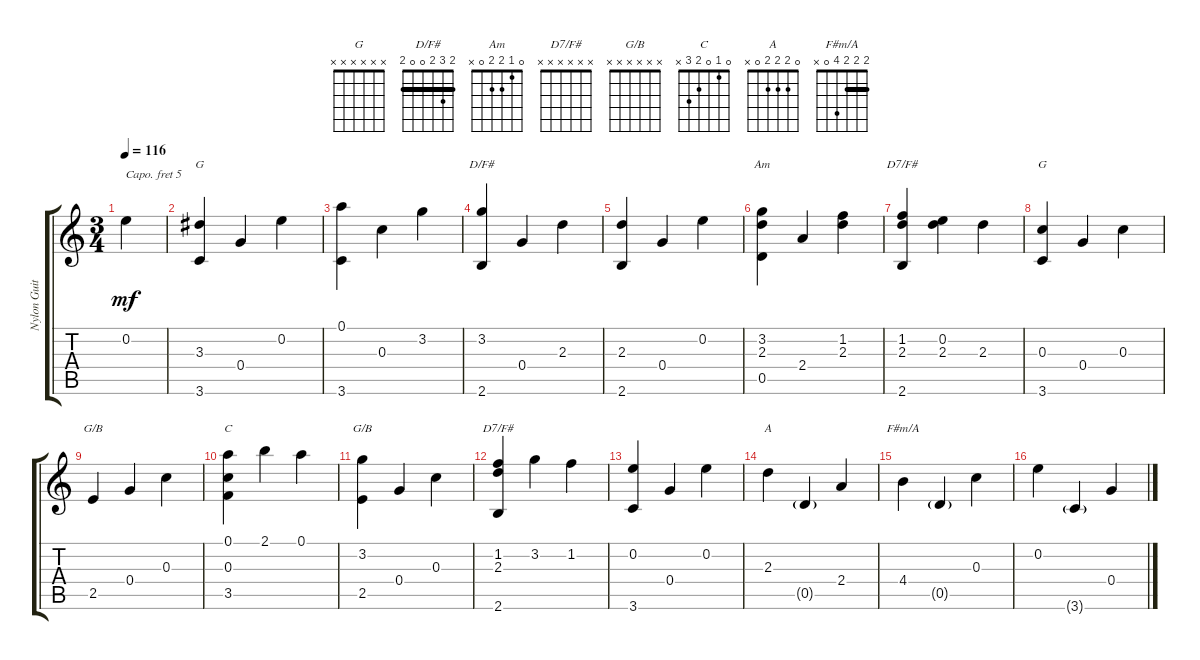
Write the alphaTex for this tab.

\track ("Nylon Guitar" "Nylon Guit") {instrument acousticguitarnylon}
\staff {score tabs}
\capo 5
\tuning (E4 B3 G3 D3 A2 E2) {hide}
\chord ("G" 3 0 0 0 2 3)
\chord ("D/F#" 2 3 2 0 0 2) {barre 2}
\chord ("Am" 0 1 2 2 0 x)
\chord ("D7/F#" 2 1 2 0 0 2)
\chord ("G" x x x x x x)
\chord ("G/B" 3 3 0 0 2 x) {barre 3}
\chord ("C" 0 1 0 2 3 x)
\chord ("G/B" x x x x x x)
\chord ("D7/F#" x x x x x x)
\chord ("A" 0 2 2 2 0 x)
\chord ("F#m/A" 2 2 2 4 0 x) {barre 2}
\ts (3 4)
\tempo 116
\clef g2
\ks c
0.2.4{dy mf instrument acousticguitarnylon} |
(3.3 3.6).4{ch "G"} 0.4.4 0.2.4 |
(0.1 3.6).4 0.3.4 3.2.4 |
(3.2 2.6).4{ch "D/F#"} 0.4.4 2.3.4 |
(2.3 2.6).4 0.4.4 0.2.4 |
(3.2 2.3 0.5).4{ch "Am"} 2.4.4 (1.2 2.3).4 |
(1.2 2.3 2.6).4{ch "D7/F#"} (0.2 2.3).4 2.3.4 |
(0.3 3.6).4{ch "G"} 0.4.4 0.3.4 |
2.5.4{ch "G/B"} 0.4.4 0.3.4 |
(0.1 0.3 3.5).4{ch "C"} 2.1.4 0.1.4 |
(3.2 2.5).4{ch "G/B"} 0.4.4 0.3.4 |
(1.2 2.3 2.6).4{ch "D7/F#"} 3.2.4 1.2.4 |
(0.2 3.6).4 0.4.4 0.2.4 |
2.3.4{ch "A"} 0.5{g}.4 2.4.4 |
4.4.4{ch "F#m/A"} 0.5{g}.4 0.3.4 |
0.2.4 3.6{g}.4 0.4.4
